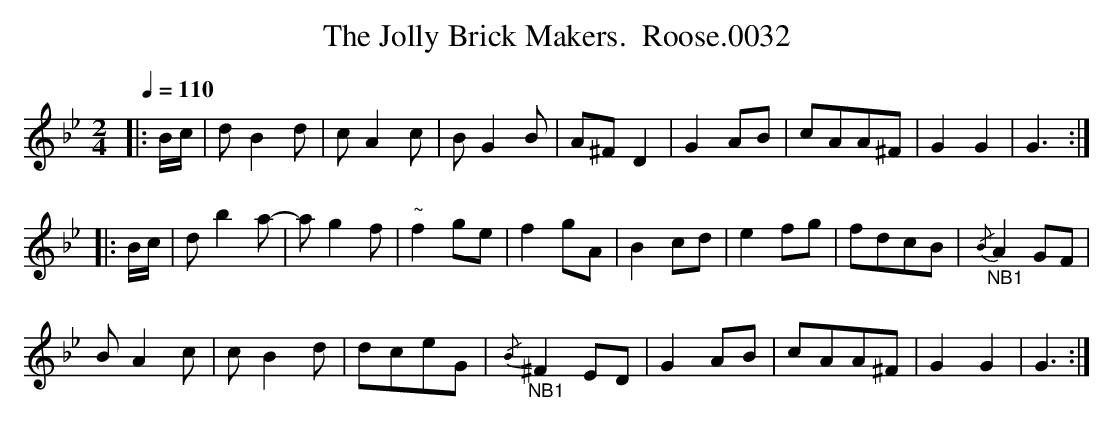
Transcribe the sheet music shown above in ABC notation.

X:1
T:Jolly Brick Makers.  Roose.0032, The
M:2/4
Q:1/4=110
L:1/8
K:Gm
|: B/c/ | d B2 d | c A2 c | B G2 B | A^F D2 | \\
G2 AB | cAA^F | G2G2 | G3 :|
|: B/c/ | d b2 a- | a g2 f | "^~"f2 ge | f2 gA | \\
B2 cd | e2 fg | fdcB | {/B}"_NB1"A2 GF |
B A2 c | c B2d | dceG | {/B}"_NB1"^F2ED | \\
G2 AB | cAA^F | G2 G2 | G3 :|
